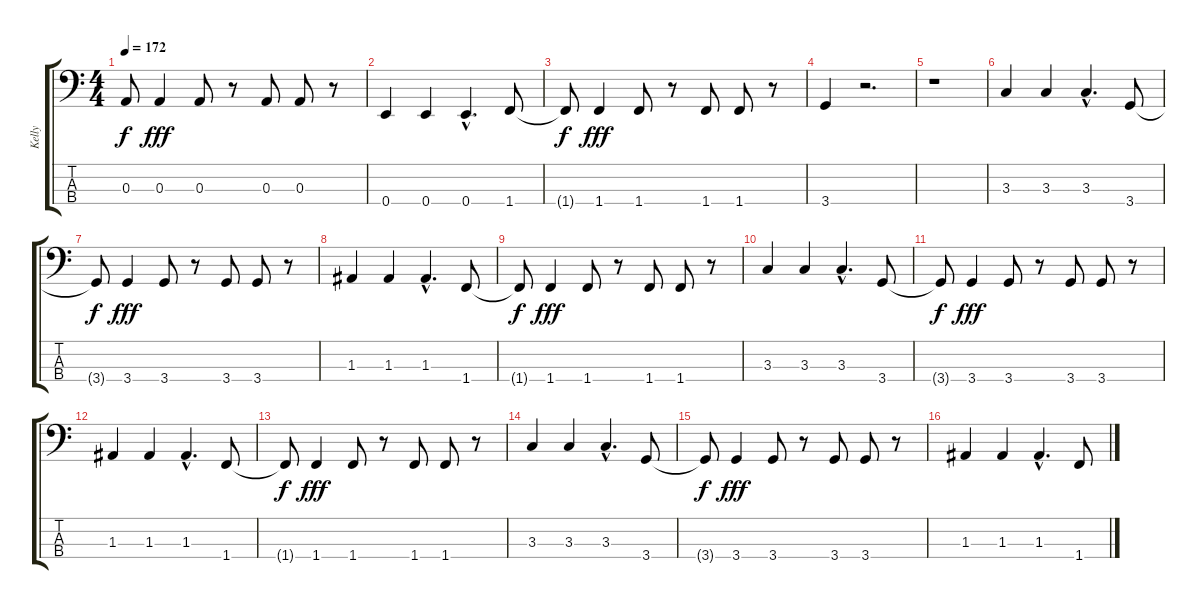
\track ("Kelly" "Kelly") {instrument electricbassfinger}
\staff {score tabs}
\tuning (G2 D2 A1 E1) {hide}
\ts (4 4)
\tempo 172
\clef f4
\ks c
0.3{t}.8{dy f} 0.3.4{dy fff} 0.3.8 r.8 0.3.8 0.3.8 r.8 |
0.4.4 0.4.4 0.4{hac}.4{d} 1.4.8 |
1.4{t}.8{dy f} 1.4.4{dy fff} 1.4.8 r.8 1.4.8 1.4.8 r.8 |
3.4.4 r.2{d} |
r.1 |
3.3.4 3.3.4 3.3{hac}.4{d} 3.4.8 |
3.4{t}.8{dy f} 3.4.4{dy fff} 3.4.8 r.8 3.4.8 3.4.8 r.8 |
1.3.4 1.3.4 1.3{hac}.4{d} 1.4.8 |
1.4{t}.8{dy f} 1.4.4{dy fff} 1.4.8 r.8 1.4.8 1.4.8 r.8 |
3.3.4 3.3.4 3.3{hac}.4{d} 3.4.8 |
3.4{t}.8{dy f} 3.4.4{dy fff} 3.4.8 r.8 3.4.8 3.4.8 r.8 |
1.3.4 1.3.4 1.3{hac}.4{d} 1.4.8 |
1.4{t}.8{dy f} 1.4.4{dy fff} 1.4.8 r.8 1.4.8 1.4.8 r.8 |
3.3.4 3.3.4 3.3{hac}.4{d} 3.4.8 |
3.4{t}.8{dy f} 3.4.4{dy fff} 3.4.8 r.8 3.4.8 3.4.8 r.8 |
1.3.4 1.3.4 1.3{hac}.4{d} 1.4.8
